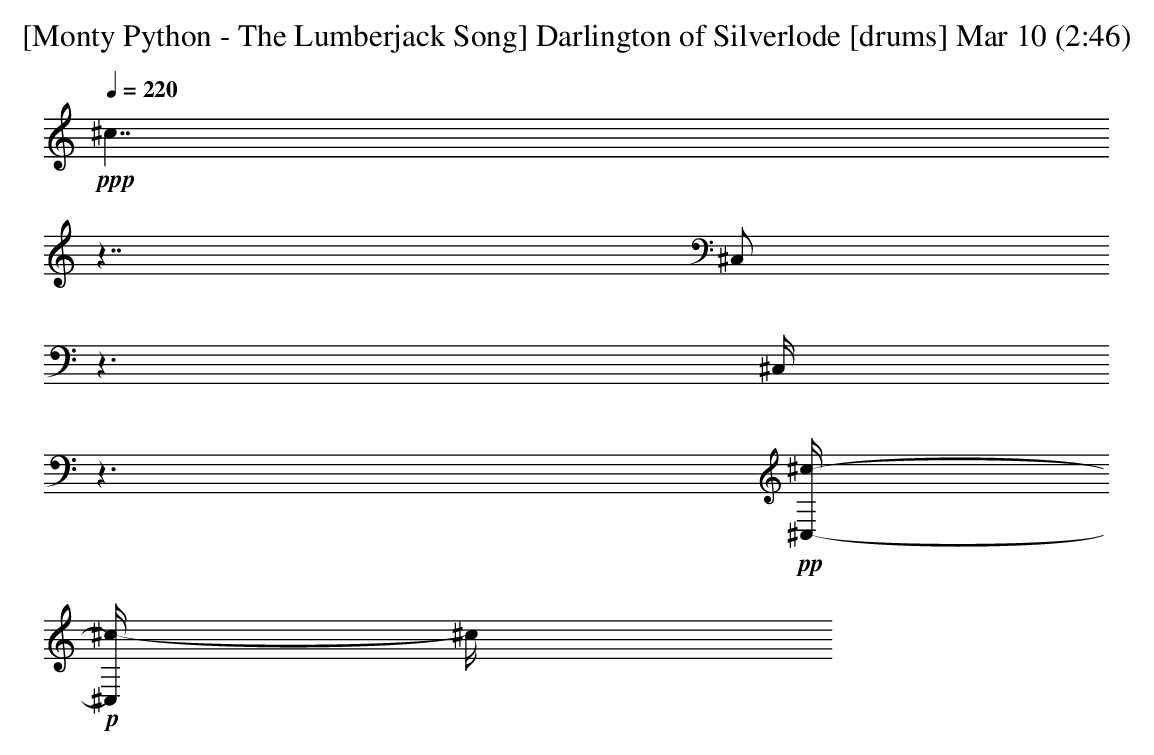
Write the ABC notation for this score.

X:1
T: [Monty Python - The Lumberjack Song] Darlington of Silverlode [drums] Mar 10 (2:46)
L: 1/4
K: C
Q: 1/4=220
+ppp+ ^c7/4
z7/4
^C,/2
z3/2
^C,/4
z3/2
+pp+ [^c/4-^C,/4-]
+p+ [^c/4-^C,/4]
[^c/4]

[^C,/2]

[^c/4-]
[^c/4-^C,/4]
[^c5/4]

[^C,/4]

[^c/4-^C,/4]
[^c/4]

[^C,/4]

[^C,/2]

z3/4

[^C,/4]



[^c/2-^C,/2]
[^c/4]

[^C,/4]

[^c/4-^C,/4]
[^c/4]

[^C,/4]

[^c/4-]
[^c/4^C,/4]

[^C,/4]

[^C,/4]

z/4
[^C,/4]

z/4
+pp+
[^c/4-]
[^c/4^C,/4]

[^C,/4]

[^c/4-^C,/4]
[^c/4]

[^C,/2]

[^c/4^C,/4-]
[^C,/4]

z
+p+


[^c/4=G/4-]
[=G5/4]

[^c/4=G/4-^C,/4-]
[=G/4-^C,/4]
[=G3/2]
[^C,/4]

[^c/4-=G/4-^C,/4]
[^c/4=G/4-]
[=G5/4]
[^C,/4]

[^C,/4]
[=G3/2-]
+pp+ =G/4
z7/4
+p+ [^c/2=G/2-^C,/2]
[=G/2]

[=G/4]

[^C,/4]
[^c/2=G/2]

[=G/2]

[^c/2=G/2^C,/2]

[=G/2]

[=G/2]

z
[=G/4-]
[=G/4^C,/4]

z/4

[=G/4-]
[^c/4=G/4-^C,/4]
[=G/4]

[=G/2]

[^c/2=G/2]

[=G/2]

[^c/4=G/4-^C,/4-]
[=G/4-^C,/4]
[=G/4]

[=G/2]

[=G/2]


[=G/4]

+pp+
+p+ [^c/4-=G/4-^C,/4]
[^c/4=G/4]
+pp+
+p+ [=G/4-]
[=G/4^C,/4]
+pp+
+p+ [^c/4=G/4^C,/4]
+pp+
+p+ [=G/4-^C,/4]
[=G/4]
+pp+
+p+ [^c/4-=G/4-]
[^c/4=G/4^C,/4]
+pp+
+p+ [=G/4^C,/4]
+pp+
+p+ [=G/4^C,/4]
+pp+
z3/4
+p+ [=G/4-]
[=G/4^C,/4]


[=G/4-]
[^c/4=G/4^C,/4]

+mp+ [=G/4^C,/4-]
+p+ [^C,/4]

[^c/4-=G/4-]
[^c/4=G/4^C,/4]

[=G/4^C,/4]

+mp+ [^c/4-=G/4^C,/4-]
[^c/4^C,/4]
+p+
[=G/4-]
[=G/4^C,/4]

+mp+ [=G/4-]
[^c/4=G/4^C,/4]
+p+
[=G/4-]
[=G/4^C,/4]
z7/4
+pp+ ^c7/4
z13/4
^c
z4 z/4
^c3/4
z9/4
+ppp+ ^c/2
z2
+p+ [^c/4-=G/4-]
[^c/4=G/4-^C,/4]
[=G/4]

[=G3/4]

[=G/2]

[=G/2]

[=G/4-^C,/4-]
[^c/4=G/4^C,/4]

[=G/4-]
[=G/4^C,/4]

[^c/4-=G/4-]
[^c/4=G/4^C,/4]

z/4
[=G/4-]
[=G/4^C,/4]

+pp+
+p+ [^c/4-=G/4-]
[^c/4=G/4^C,/4-]
+pp+ [^C,/4]

+p+ [=G/4-]
[=G/4^C,/4]
+pp+
+p+ [=G/4-]
[=G/4^C,/4]
+pp+
+p+ [=G/4-]
[=G/4^C,/4]
+pp+
+p+ [=G/4-^C,/4-]
[^c/4=G/4^C,/4]
+pp+
+mp+ [=G/4-]
[=G/4^C,/4]
+pp+
+p+ [^c/4-=G/4-]
[^c/4=G/4^C,/4]
+pp+
z3/4
+p+ [=G/4-]
[=G/4^C,/4]


[^c-=G]
+pp+ ^c3/4
z3/4
^C,5/4
z5/4
^c/4-
[^c/2-=G/2]
^c/4
z5/4
+ppp+ =G/2
z/4
+pp+ ^C,5/4
z5/4
[^c3/4=G3/4]
z5/4
=G/2
^C,/4-
[^c/2^C,/2-]
^C,/2
z7/4
+p+ =G
+pp+ ^C,3/2
^C,/4
z
^C,/4
z5/4
^c/2
z3/4
^c5/4
z/4
+ppp+ ^c/2
z3/4
+pp+ ^c5/4
z/4
+ppp+ ^c/2
z3/4
+pp+ ^c
z/2
+ppp+ ^c/2
z3/4
+pp+ ^c/2
z3/4
^c/2
z3/4
^c/2
z
^c/2
z3/4
^c/2
z3/4
+ppp+ ^c3/4
z/2
+pp+ ^c
z/2
+ppp+ ^c/4
z
+pp+ ^c/4
z
+ppp+ ^c5/4
z3/2
+pp+ ^c3/4
z/2
^c
z/2
+ppp+ ^c/2
z3/4
+pp+ ^c/2
z
^c/2
z3/4
^c/2
z3/4
^c/2
z3/4
^c/2
z
+ppp+ ^c3/4
z/2
+pp+ ^c
z/4
^c/2
z
+ppp+ ^c/4
z
+pp+ ^c/2
z3/4
^c/2
z
^c/2
z3/4
^c/2
z
^c3/4
z/2
^c/4
z
^c/2
z
+ppp+ ^c/2
z2
+pp+ ^c/2
z
^c/4
z
^c/2
z3/4
+ppp+ ^c/2
z
+pp+ ^c/4
z
^c3/4-
[^c/4^c/4-]
^c/4
+p+ [=G/4B/4-^c/4]
[B/4^c/4]
z3/4
+pp+ B/4-
[B/4-^c/4]
B3/4
z3/2
^c/4
z
^c/2
z3/4
^c3/4
z/2
+ppp+ ^c/2
z
^c/2
z9/4
+pp+ ^c5/4
+ppp+ ^c/2
z9/4
+pp+ ^c3/4
z/2
^c5/4
z/4
+ppp+ ^c/4
z2
+pp+ ^c/4
+p+ [^c/4-=G/4B/4-]
[^c/4B/4^c/4-]
^c
[^c/4-B/4]
+ppp+ ^c/4
z7/4
^c/4
=G/4
[^c/4-^c/4]
[^c/4^c/4]
=G/4
[^c/4=G/4]
+pp+ [=G/4]
[^c/4-^c/4=G/4]
[^c/4^c/4=G/4]
[^c/4=G/4]
+ppp+ [^c/4=G/4]
z/4
+p+ [^c5/4]
+pp+ ^c/2
z9/4
+p+ [^c/2]

z/2
+pp+ [^c/4^c/4-]
[^c/4^c/4-]
[=G/4^c/4-]
[=G/4^c/4-]
[^c/4]
z/4
+ppp+ ^c/2
z2
+p+ [^c3/4]
[]
+pp+
[^c/4]
[^c/4^c/4-]
[=G/4^c/4-]
[=G/4^c/4-]
[=G/4^c/4-]
^c/4
^c3/4
z7/4
+p+ [^c/4-^c/4]
[^c/4-^c/4]
[^c/4=G/4]
[=G/4]
+ppp+ =G/4
+p+ []
[^c/4-^c/4]
[^c/4-=G/4]
[^c/4=G/4]
[=G/4]
[]

z5/4
+pp+ ^c/2
z/4
+ppp+ ^c/4
^c/4
+p+ [^c/4-=G/4]
[^c/4=G/4]
+ppp+ =G/4
z/2
+p+ [^c/4-]
[^c3/4-]
[^c/4^c/4]
[^c/4]
[^c/4=G/4]
+ppp+ =G/4
z2
+p+ [^c/2]
[]
+ppp+ ^c/4
^c/4
+pp+ [=G/4^c/4-]
[=G/4^c/4]
z/4
+ppp+ ^c/4
^c/4
+p+ [^c/4-=G/4]
[^c/4=G/4]
+ppp+ =G/4
z7/4
+pp+
[^c/2]

+p+
[^c/2]
+ppp+
z/2
+pp+ ^c/2
z
=G/4
z/2
+ppp+ =G/4
+p+
[^c/4=G/4-]
[=G/4]

[=G/4]
z/4
[^c/4-]
[^c/4^c/4]
[^c/4]
[]
[^c/4]
[]
+mp+ [^c/4]
z3/4
+ppp+ ^c/4
+pp+ [^c/4-=G/4]
[^c/4^c/4]
+ppp+ ^c/4
=G/4
[^c/4=G/4]
[^c/4=G/4]
[^c/4^c/4=G/4]
[^c/4=G/4]
[^c/4=G/4]
[^c/4=G/4]
z/4
+mp+ [^c]
z/4
+pp+ ^c/2
z2
+p+ [^c/4]
[^c/4-^c/4]
[^c/4=G/4]
[=G/4]
[=G/4]
z/4
[^c-]
+pp+ ^c/4
^c/2
z9/4
+p+ [^c/4-^c/4]
[^c/4=G/4]
[=G/4]
[=G/4]
z/4
[^c5/4]
z/4
+ppp+ ^c/4
z9/4
+pp+ [^c/4-^c/4]
+p+ [^c/4^c/4]
[=G/4]
[=G/4]
z/4
[^c5/4]
[]
[^c/4]
z
+ppp+ ^c/4
+pp+ [^c/4-^c/4]
[^c/4=G/4]
+ppp+ =G/4
^c/4
z2
^c/4
^c/4
=G/4
+pp+ [^c/4-=G/4]
[^c/4=G/4]
z2
^c/2
z
^c/4-
[^c/4^c/4-]
[^c/4^c/4-]
[=G/4^c/4]
+ppp+ =G/4
[^c/4-=G/4]
^c/4
z2
^c/4
+pp+ [^c/4-=G/4]
[^c/4=G/4]
+ppp+ =G/4
z3/2
^c/4
^c/4
+pp+ [^c/4-=G/4]
[^c/4=G/4]
+ppp+ =G/4
z7/4
+pp+ ^c/2
z/2
+ppp+ ^c/4
^c/4
+pp+ [^c/4-=G/4]
[^c/4=G/4]
+ppp+ =G/4
z13/4
+pp+ ^c/4
z
+ppp+ ^c
z/2
+pp+ ^c/4
z9/4
^c/2
z
+ppp+ ^c
z/4
^c/2
z9/4
+pp+ ^c/2
z3/4
^c
z/4
^c/2
z9/4
^c/4
z
^c/2
z2
+ppp+ ^c/4
=G/4
^c/4
^c/4
=G/4
[^c/4=G/4]
+p+ [^c/4-^c/4=G/4]
[^c/4^c/4=G/4]
+ppp+ [^c/4=G/4]
[^c/4=G/4]
[^c/4=G/4]
+pp+
[^c]
[]
[^c/2]
[]
z7/4
+p+ []
[^c/4-]
+pp+ ^c/4
z3/4
+p+ [^c/4-]
[^c/4^c/4-]
[^c/4^c/4-]
[=G/4^c/4]
[=G/4]
[]
+pp+
z2
+mp+ [^c/4-]
+pp+ ^c/4
z3/4
+p+ [^c3/4]
[]
[^c3/4]
[]
z5/4
+ppp+ ^c/4
+p+ [^c/4-=G/4]
[^c/4=G/4]
+ppp+ =G/4
z/2
+pp+ [^c/4-^c/4]
+mp+ [^c/4-^c/4]
[^c/4=G/4]
[=G/4]
[=G/4]
[]
z2
+p+ [^c/4-]
[^c/4]
z3/4
+pp+ ^c/4-
+p+ [^c]
[]
[^c/2]
[]
z2
[^c/4-]
+pp+ ^c/4
z3/4
+p+ []
[^c]
[]
[^c/4-]
+pp+ ^c/4
z2
+p+ [^c/4-]
+pp+ ^c/4
z3/4
+p+ [^c/4-]
[^c/4]
[]
[^c/2]
[]
z3/2
+ppp+ ^c/4
+pp+ [^c/4-^c/4]
+mp+ [^c/4=G/4]
[=G/4]
z3/4
+p+ [^c/4-^c/4]
[^c/4=G/4]
[=G/4]
[=G/4]
[]

z
+mp+ []
[^c/4=G/4]
[^c/4=G/4]
[^c/4=G/4]
+ppp+ [^c/4=G/4]
+pp+ [^c/4^c/4=G/4]
+ppp+ [^c/4=G/4]
+pp+ [^c/4=G/4]
+p+ [^c/4=G/4]
+pp+ [^c/4=G/4]
[^c/4-]
+p+ [^c/2-]
+pp+ [^c/4]
z/4
+p+ [^c/2]

z3/4
+mp+
z
+p+ [^c/2]

z/2
+pp+ [^c-]
[^c/4^c/4]
[^c/4]
[^c/4=G/4]
+ppp+ =G/4
=G/4
z/2
+p+ []
[]
z3/4
[]
[^c/4-]
[^c/4]
z/2

+mp+ [^c]
[^c/4]
[^c/4-=G/4]
+pp+ [^c/4=G/4]
+ppp+ =G/4
z3/4
+p+
z
[^c/2]
z3/4
[^c-]
[^c/4^c/4]
[^c/4]
[^c/4=G/4]
+ppp+ =G/4
z3/4
[]
z
+pp+ ^c/2
z/4
+ppp+
+pp+ [^c-]
[^c/4^c/4-]
[^c/4^c/4]
[^c/4-=G/4]
[^c/4=G/4]
+ppp+ =G/4
z/2

z
+pp+ [^c/4-]
^c/4
z3/4
+ppp+ ^c-
[^c/4^c/4]
+pp+ [^c/4-=G/4]
[^c/4=G/4]
+ppp+ =G/4
z/2
[]
z3/4

+pp+ [^c/2]
+ppp+
z/4
+pp+ [^c-]
[^c/4^c/4]
[^c/4-^c/4]
[^c/4-=G/4]
[^c/4=G/4]
z/2
+ppp+ []
+pp+ [^c/2]
+ppp+ []
+pp+ [^c/2-]
[^c/4-]
^c/4-
[^c/4^c/4-]
[^c/4^c/4]
[^c/4-=G/4]
[^c/4=G/4]
+ppp+ =G/4
z7/4
+pp+ ^c/2
z
^c
+ppp+ ^c/4
+pp+ [^c/4-=G/4]
[^c/4=G/4]
+ppp+ =G/4
z2
+pp+ ^c/4
z
^c-
[^c/4^c/4-]
[^c/4^c/4]
+ppp+ [^c/4-=G/4]
[^c/4=G/4]
z2
+pp+ ^c/2
z3/4
^c-
[^c/4^c/4]
+ppp+ ^c/4
+pp+ [^c/4-=G/4]
[^c/4-=G/4]
[^c/4=G/4]
z7/4
^c/2
z3/4
^c5/4
z/4
^c/2
z3/4
+p+ []
z/4
+ppp+ [^c/4=G/4]
[^c/4=G/4]
[^c/4=G/4]
+pp+ [^c/4-^c/4=G/4]
[^c/4^c/4=G/4]
+ppp+ [^c/4=G/4]
[^c/4=G/4]
[^c/4=G/4]
+p+ [^c/4=G/4^c/4-]
+pp+ [^c/4=G/4^c/4-]
[^c/4=G/4^c/4-]
+p+ [^c/4=G/4^c/4-]
[^c/4=G/4^c/4]
[^c/4=G/4]
+pp+ [^c/4-^c/4=G/4]
[^c/4^c/4=G/4]
[^c/4=G/4]
[^c/4=G/4]
[^c/4=G/4]
+p+ [^c/4=G/4]
+mp+ [^c/4=G/4]
+p+ [^c/4=G/4]
[^c/4=G/4]
[^c/4=G/4]
[^c/4-^c/4=G/4]
[^D/4-^c/4^c/4=G/4]
[^D/4-^c/4=G/4]
[^D/4-^c/4=G/4]
[^D/4^c/4-^c/4=G/4]
+mp+ [^c/4-=G/4]
[^c/4-^c/4=G/4]
[^c/4^c/4=F/4-=G/4]
[^c/4=F/4-=G/4]
[^D/4-^c/4=F/4=G/4]
[^D/4-^c/4-^c/4=G/4]
[^D/4^c/4-^c/4=G/4]
[^c/4-^c/4=G/4]
+mf+ [^c/4^c/4=F/4-=G/4]
[^c/4=F/4-=G/4]
[=F/4-=G/4]
+p+ [^D/4-=F/4]
[^D/2-^c/2-]
[^D/4^c/4-^c/4-=F/4-]
[^c/4^c/4-=F/4-]
+mp+ [^c/4=F/4-=c/4-]
[=F/4=c/4-]
[=c/4-]
+p+ [^D/2-=c/2-]
[^D/4-=c/4-]
+mp+ [^D/4^c/4-=c/4-]
[^c/4-=c/4-]
[^c/4-=c/4]
+p+ [^c/4-=F/4-]
[^c/4-=F/4-]
+mp+ [^D/4-^c/4=F/4-]
+p+ [^D/4-=F/4]
[^D/4^c/4-]
+mp+ [^c/4-^c/4-]
[^c/4^c/4-=F/4-]
[^c/4-=F/4]
+p+ [^D/4-^c/4-^c/4-]
+mp+ [^D/4-^c/4-^c/4-=F/4-]
[^D/4^c/4^c/4-=F/4-]
[^c/4-=F/4]
[^c/4^c/4]
[]
[^D/4-]
+p+ [^D/4-]
^D/4-
[^D/2]
+pp+
+mp+ []
[=F/4-]
[^f/4=F/4]
+p+ [^D/4-^c/4-]
[^D/4-^c/4-=F/4-]
[^D/4^c/4=F/4-=c/4-]
[=F/4-=c/4-]
[=F/2-=c/2-]
[=F/4=c/4-]
=c/4
z4 z4 z2
+pp+ ^g/4-
[^g/2=D,/2]
z2
[^g/2=D,/2]
z9/4
[^g/2=D,/2]
z9/4
[^g/4=D,/4]
z9/4
[^g3/4=D,3/4]
z2
[^g/2=D,/2]
z2
[^g/2=D,/2]
z9/4
+f+ [=F11/4=G11/4=A11/4^A,11/4]
+mp+ [=D,/4]

[^c/4=G/4]
+ppp+ [^c/4=G/4]
[^c/4=G/4]
+mp+ [^c/4=G/4]
[^c/4=G/4]
+ppp+ [^c/4=G/4]
+mp+ [^c/4=G/4]
+ppp+ [^c/4=G/4]
[^c/4=G/4]
+pp+ [^c/4=G/4]
[^c/4=G/4]
+mp+ [^c/4=G/4]
[^c/4=G/4]
[^c/4=G/4]
+p+ [^c/4=G/4]
[^c/4=G/4]
+pp+ [^c/4=G/4]
+p+ [^c/4=G/4]
[^c/4=G/4]
[^c/4=G/4]
[^c/4=G/4]
[^c/4=G/4]
[^c/4=G/4]
[^c/4=G/4]
[^c/4=G/4]
[^c/4=G/4]
[^c/4=G/4]
+mf+ [^c/4=G/4]
[^c/4=G/4]
[^c/4=G/4]
[^c/4=G/4]
[^c/4=G/4]
[^c/4=G/4]
+mp+ [^c/4=G/4]
[^c/4=G/4]
[^c/4=G/4]
[^c/4=G/4]
[^c/4=G/4]
+mf+ [^c/4=G/4]
[^c/4=G/4]
z3/4
+mp+
z

z
+p+


z
+mp+
z3/4

[^c/4]
[^c/4]
[=G/4]
+ppp+ =G/4
=G/4
z3/4
+mp+
z3/4

[=D,/4-]
[=D,/2-]
+pp+ =D,3/4-
+p+ [=D,/2-]
[=D,/4]

z/2
+mp+ []

z/4
+ppp+ ^c/4
^c/4
+mp+ [=G/4]
[=G/4]
[=G/4]
z/4

[=D,7/4-]
[^c/4=D,/4-]
[=G/4=D,/4-]
[=G/4=D,/4-]
[=G/4=D,/4]

[=D,2]

[=D,9/4]

[]
[=D,/4-]
+p+ [=D,/4]


[=D,3/4]


z7/4
+mf+ =D,/4-
[=D,/4-]
[=D,/4]
z
+mp+ []
+mf+ [=D,/4-]
=D,/2
z/4
+p+ [^c/4=G/4]
[^c/4=G/4]
[^c/4=G/4]
[^c/4=G/4]
+mf+ [^c/4=G/4=D,/4-]
[^c/4=G/4=D,/4-]
[^c/4=G/4=D,/4]
+p+ [^c/4=G/4]
+mp+ [^c/4=G/4]
[^c/4=G/4]
[^c/4=G/4]
[^c/4=G/4]
+mf+ [^c/4=G/4=D,/4-]
[^c/4=G/4=D,/4-]
+f+ [^c/4=G/4^A,/4-=D,/4]
[^c/4^A,/4-]
^A,3/2
